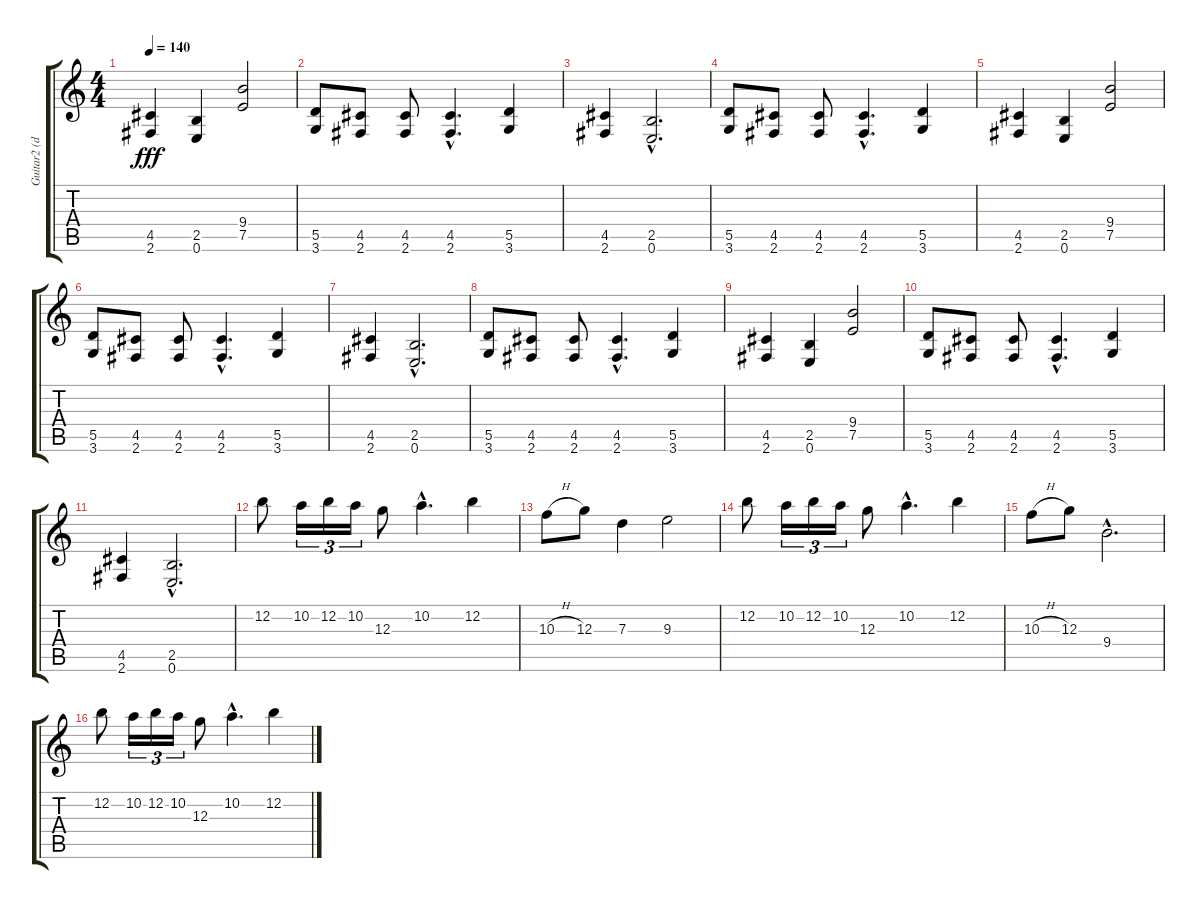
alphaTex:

\track ("Guitar2 (dist)" "Guitar2 (d") {instrument distortionguitar}
\staff {score tabs}
\tuning (E4 B3 G3 D3 A2 E2) {hide}
\ts (4 4)
\tempo 140
\clef g2
\ks c
(4.5 2.6).4{dy fff} (2.5 0.6).4 (9.4 7.5).2 |
(5.5 3.6).8 (4.5 2.6).8 (4.5 2.6).8 (4.5{hac} 2.6{hac}).4{d} (5.5 3.6).4 |
(4.5 2.6).4 (2.5{hac} 0.6{hac}).2{d} |
(5.5 3.6).8 (4.5 2.6).8 (4.5 2.6).8 (4.5{hac} 2.6{hac}).4{d} (5.5 3.6).4 |
(4.5 2.6).4 (2.5 0.6).4 (9.4 7.5).2 |
(5.5 3.6).8 (4.5 2.6).8 (4.5 2.6).8 (4.5{hac} 2.6{hac}).4{d} (5.5 3.6).4 |
(4.5 2.6).4 (2.5{hac} 0.6{hac}).2{d} |
(5.5 3.6).8 (4.5 2.6).8 (4.5 2.6).8 (4.5{hac} 2.6{hac}).4{d} (5.5 3.6).4 |
(4.5 2.6).4 (2.5 0.6).4 (9.4 7.5).2 |
(5.5 3.6).8 (4.5 2.6).8 (4.5 2.6).8 (4.5{hac} 2.6{hac}).4{d} (5.5 3.6).4 |
(4.5 2.6).4 (2.5{hac} 0.6{hac}).2{d} |
12.2.8 10.2.16{tu (3 2)} 12.2.16{tu (3 2)} 10.2.16{tu (3 2)} 12.3.8 10.2{hac}.4{d} 12.2.4 |
10.3{h}.8 12.3.8 7.3.4 9.3.2 |
12.2.8 10.2.16{tu (3 2)} 12.2.16{tu (3 2)} 10.2.16{tu (3 2)} 12.3.8 10.2{hac}.4{d} 12.2.4 |
10.3{h}.8 12.3.8 9.4{hac}.2{d} |
12.2.8 10.2.16{tu (3 2)} 12.2.16{tu (3 2)} 10.2.16{tu (3 2)} 12.3.8 10.2{hac}.4{d} 12.2.4
